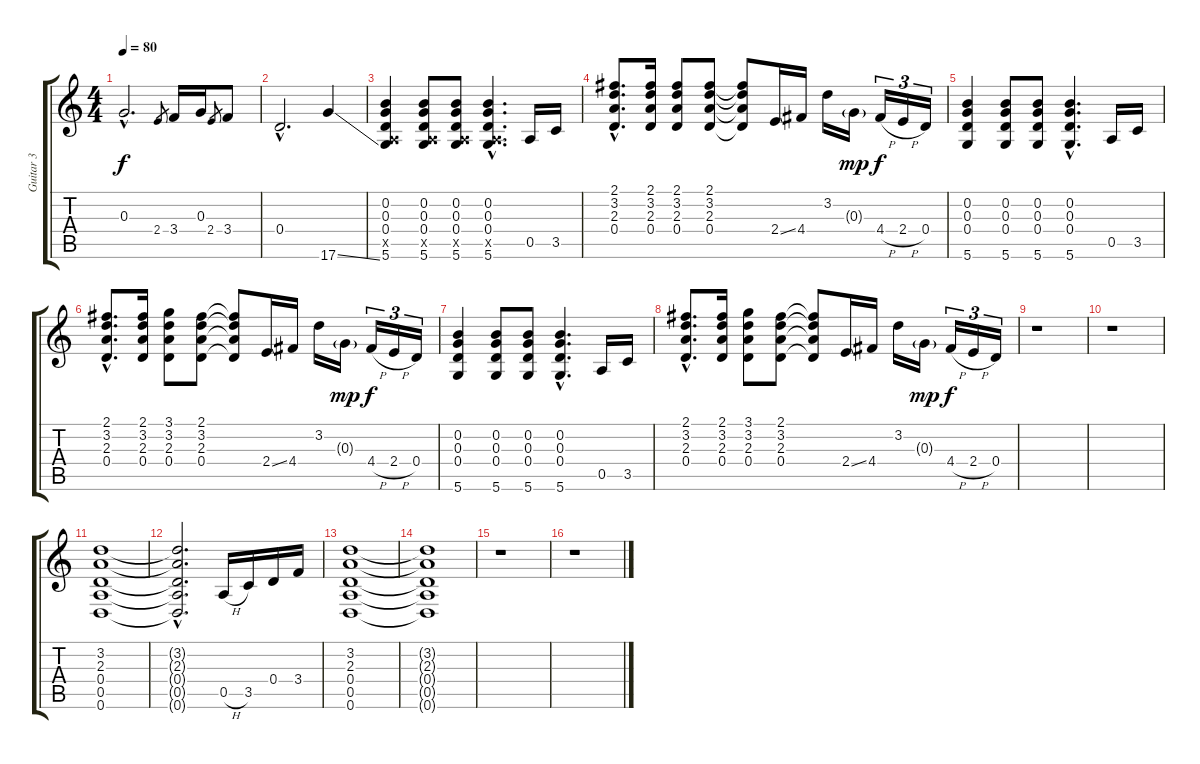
\track ("Guitar 3" "Guitar 3") {instrument electricguitarclean}
\staff {score tabs}
\tuning (E4 B3 G3 D3 A2 D2) {hide}
\ts (4 4)
\tempo 80
\clef g2
\ks c
0.3{hac}.2{d dy f} 2.4.8{gr} 3.4.16 0.3.16 2.4.8{gr} 3.4.8 |
0.4{hac}.2{d} 17.6{ss}.4 |
(0.2 0.3 0.4 0.5{x} 5.6).4 (0.2 0.3 0.4 0.5{x} 5.6).8 (0.2 0.3 0.4 0.5{x} 5.6).8 (0.2{hac} 0.3{hac} 0.4{hac} 0.5{hac x} 5.6{hac}).4{d} 0.5.16 3.5.16 |
(2.1{hac} 3.2{hac} 2.3{hac} 0.4{hac}).8{d} (2.1 3.2 2.3 0.4).16 (2.1 3.2 2.3 0.4).8 (2.1 3.2 2.3 0.4).8 (2.1{t} 3.2{t} 2.3{t} 0.4{t}).8 2.4{ss}.16 4.4.16 3.2.16 0.3{g}.16{dy mp} 4.4{h}.16{tu (3 2) dy f} 2.4{h}.16{tu (3 2)} 0.4.16{tu (3 2)} |
(0.2 0.3 0.4 5.6).4 (0.2 0.3 0.4 5.6).8 (0.2 0.3 0.4 5.6).8 (0.2{hac} 0.3{hac} 0.4{hac} 5.6{hac}).4{d} 0.5.16 3.5.16 |
(2.1{hac} 3.2{hac} 2.3{hac} 0.4{hac}).8{d} (2.1 3.2 2.3 0.4).16 (3.1 3.2 2.3 0.4).8 (2.1 3.2 2.3 0.4).8 (2.1{t} 3.2{t} 2.3{t} 0.4{t}).8 2.4{ss}.16 4.4.16 3.2.16 0.3{g}.16{dy mp} 4.4{h}.16{tu (3 2) dy f} 2.4{h}.16{tu (3 2)} 0.4.16{tu (3 2)} |
(0.2 0.3 0.4 5.6).4 (0.2 0.3 0.4 5.6).8 (0.2 0.3 0.4 5.6).8 (0.2{hac} 0.3{hac} 0.4{hac} 5.6{hac}).4{d} 0.5.16 3.5.16 |
(2.1{hac} 3.2{hac} 2.3{hac} 0.4{hac}).8{d} (2.1 3.2 2.3 0.4).16 (3.1 3.2 2.3 0.4).8 (2.1 3.2 2.3 0.4).8 (2.1{t} 3.2{t} 2.3{t} 0.4{t}).8 2.4{ss}.16 4.4.16 3.2.16 0.3{g}.16{dy mp} 4.4{h}.16{tu (3 2) dy f} 2.4{h}.16{tu (3 2)} 0.4.16{tu (3 2)} |
r.1 |
r.1 |
(3.2 2.3 0.4 0.5 0.6).1 |
(3.2{hac t} 2.3{hac t} 0.4{hac t} 0.5{hac t} 0.6{hac t}).2{d} 0.5{h}.16 3.5.16 0.4.16 3.4.16 |
(3.2 2.3 0.4 0.5 0.6).1 |
(3.2{t} 2.3{t} 0.4{t} 0.5{t} 0.6{t}).1 |
r.1 |
r.1
